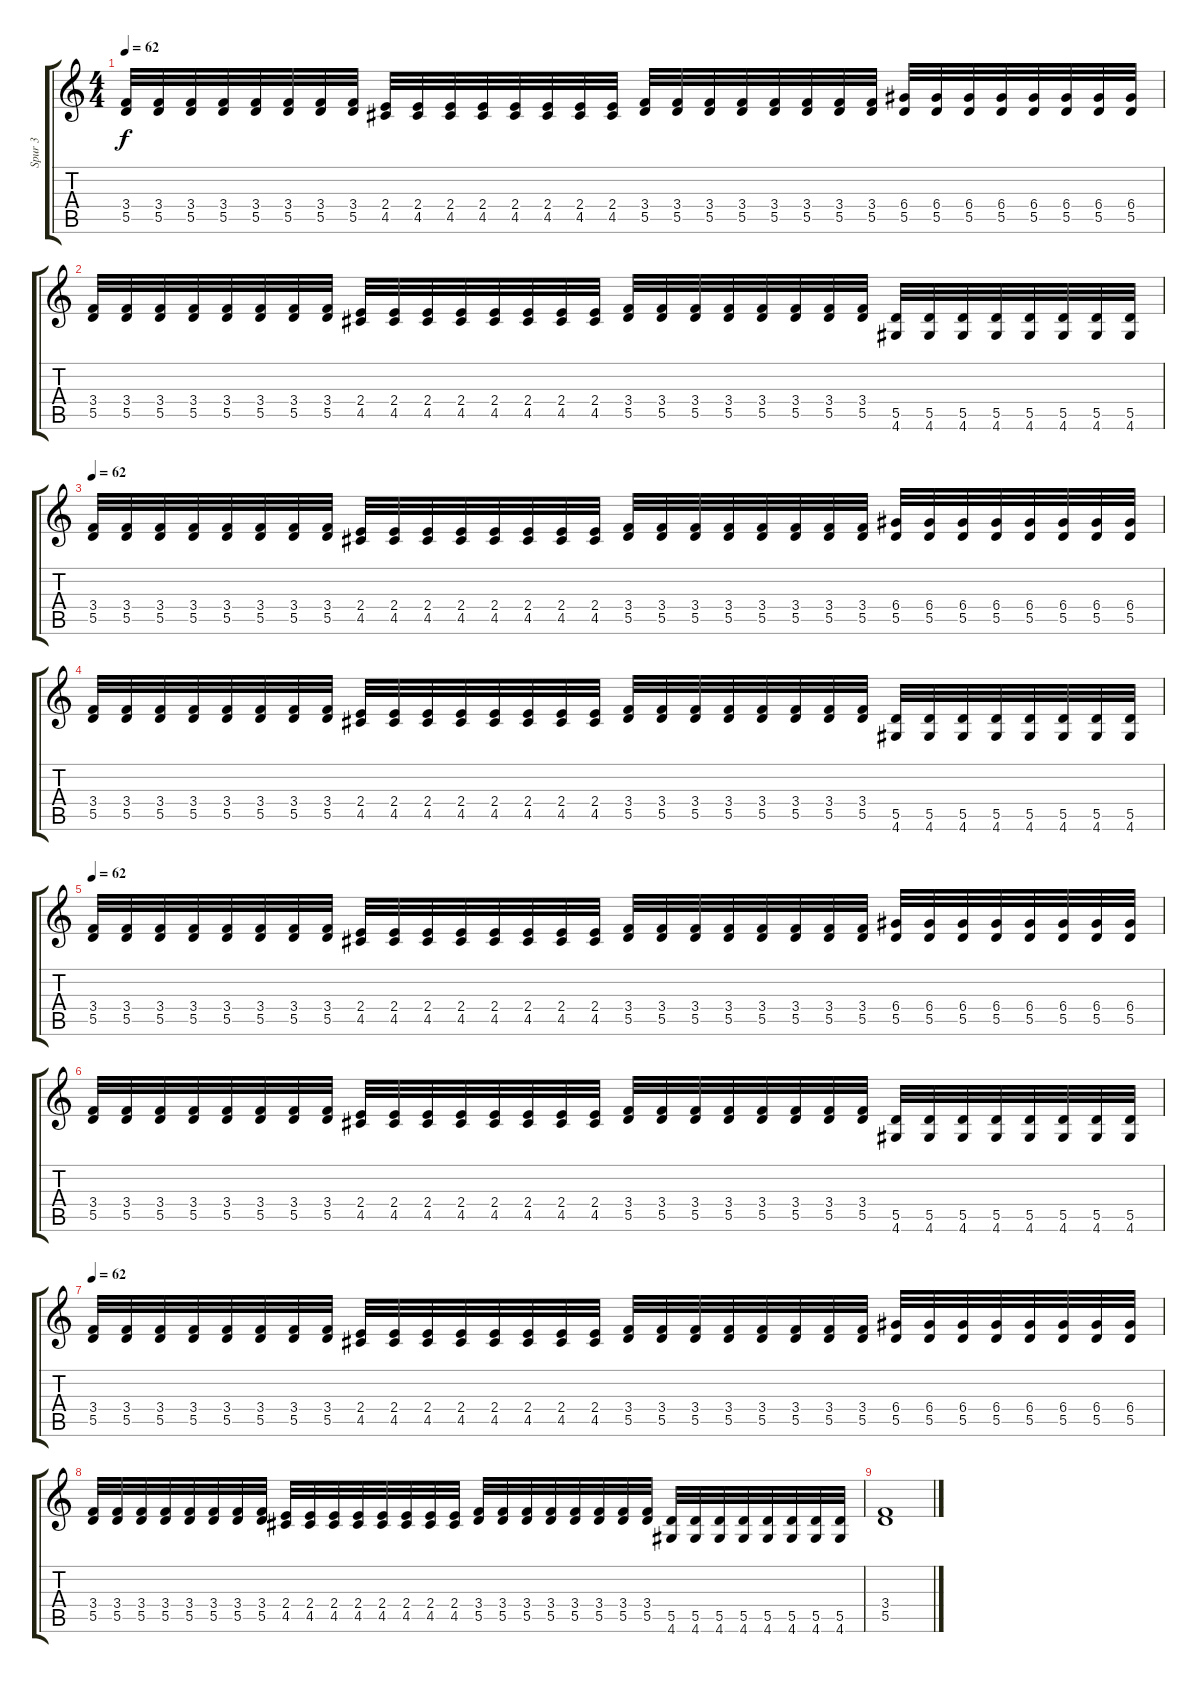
\track ("Spur 3" "Spur 3") {instrument distortionguitar}
\staff {score tabs}
\tuning (E4 B3 G3 D3 A2 E2) {hide}
\ts (4 4)
\tempo 62
\clef g2
\ks c
(3.4 5.5).32{dy f} (3.4 5.5).32 (3.4 5.5).32 (3.4 5.5).32 (3.4 5.5).32 (3.4 5.5).32 (3.4 5.5).32 (3.4 5.5).32 (2.4 4.5).32 (2.4 4.5).32 (2.4 4.5).32 (2.4 4.5).32 (2.4 4.5).32 (2.4 4.5).32 (2.4 4.5).32 (2.4 4.5).32 (3.4 5.5).32 (3.4 5.5).32 (3.4 5.5).32 (3.4 5.5).32 (3.4 5.5).32 (3.4 5.5).32 (3.4 5.5).32 (3.4 5.5).32 (6.4 5.5).32 (6.4 5.5).32 (6.4 5.5).32 (6.4 5.5).32 (6.4 5.5).32 (6.4 5.5).32 (6.4 5.5).32 (6.4 5.5).32 |
(3.4 5.5).32 (3.4 5.5).32 (3.4 5.5).32 (3.4 5.5).32 (3.4 5.5).32 (3.4 5.5).32 (3.4 5.5).32 (3.4 5.5).32 (2.4 4.5).32 (2.4 4.5).32 (2.4 4.5).32 (2.4 4.5).32 (2.4 4.5).32 (2.4 4.5).32 (2.4 4.5).32 (2.4 4.5).32 (3.4 5.5).32 (3.4 5.5).32 (3.4 5.5).32 (3.4 5.5).32 (3.4 5.5).32 (3.4 5.5).32 (3.4 5.5).32 (3.4 5.5).32 (5.5 4.6).32 (5.5 4.6).32 (5.5 4.6).32 (5.5 4.6).32 (5.5 4.6).32 (5.5 4.6).32 (5.5 4.6).32 (5.5 4.6).32 |
\tempo 62
(3.4 5.5).32 (3.4 5.5).32 (3.4 5.5).32 (3.4 5.5).32 (3.4 5.5).32 (3.4 5.5).32 (3.4 5.5).32 (3.4 5.5).32 (2.4 4.5).32 (2.4 4.5).32 (2.4 4.5).32 (2.4 4.5).32 (2.4 4.5).32 (2.4 4.5).32 (2.4 4.5).32 (2.4 4.5).32 (3.4 5.5).32 (3.4 5.5).32 (3.4 5.5).32 (3.4 5.5).32 (3.4 5.5).32 (3.4 5.5).32 (3.4 5.5).32 (3.4 5.5).32 (6.4 5.5).32 (6.4 5.5).32 (6.4 5.5).32 (6.4 5.5).32 (6.4 5.5).32 (6.4 5.5).32 (6.4 5.5).32 (6.4 5.5).32 |
(3.4 5.5).32 (3.4 5.5).32 (3.4 5.5).32 (3.4 5.5).32 (3.4 5.5).32 (3.4 5.5).32 (3.4 5.5).32 (3.4 5.5).32 (2.4 4.5).32 (2.4 4.5).32 (2.4 4.5).32 (2.4 4.5).32 (2.4 4.5).32 (2.4 4.5).32 (2.4 4.5).32 (2.4 4.5).32 (3.4 5.5).32 (3.4 5.5).32 (3.4 5.5).32 (3.4 5.5).32 (3.4 5.5).32 (3.4 5.5).32 (3.4 5.5).32 (3.4 5.5).32 (5.5 4.6).32 (5.5 4.6).32 (5.5 4.6).32 (5.5 4.6).32 (5.5 4.6).32 (5.5 4.6).32 (5.5 4.6).32 (5.5 4.6).32 |
\tempo 62
(3.4 5.5).32 (3.4 5.5).32 (3.4 5.5).32 (3.4 5.5).32 (3.4 5.5).32 (3.4 5.5).32 (3.4 5.5).32 (3.4 5.5).32 (2.4 4.5).32 (2.4 4.5).32 (2.4 4.5).32 (2.4 4.5).32 (2.4 4.5).32 (2.4 4.5).32 (2.4 4.5).32 (2.4 4.5).32 (3.4 5.5).32 (3.4 5.5).32 (3.4 5.5).32 (3.4 5.5).32 (3.4 5.5).32 (3.4 5.5).32 (3.4 5.5).32 (3.4 5.5).32 (6.4 5.5).32 (6.4 5.5).32 (6.4 5.5).32 (6.4 5.5).32 (6.4 5.5).32 (6.4 5.5).32 (6.4 5.5).32 (6.4 5.5).32 |
(3.4 5.5).32 (3.4 5.5).32 (3.4 5.5).32 (3.4 5.5).32 (3.4 5.5).32 (3.4 5.5).32 (3.4 5.5).32 (3.4 5.5).32 (2.4 4.5).32 (2.4 4.5).32 (2.4 4.5).32 (2.4 4.5).32 (2.4 4.5).32 (2.4 4.5).32 (2.4 4.5).32 (2.4 4.5).32 (3.4 5.5).32 (3.4 5.5).32 (3.4 5.5).32 (3.4 5.5).32 (3.4 5.5).32 (3.4 5.5).32 (3.4 5.5).32 (3.4 5.5).32 (5.5 4.6).32 (5.5 4.6).32 (5.5 4.6).32 (5.5 4.6).32 (5.5 4.6).32 (5.5 4.6).32 (5.5 4.6).32 (5.5 4.6).32 |
\tempo 62
(3.4 5.5).32 (3.4 5.5).32 (3.4 5.5).32 (3.4 5.5).32 (3.4 5.5).32 (3.4 5.5).32 (3.4 5.5).32 (3.4 5.5).32 (2.4 4.5).32 (2.4 4.5).32 (2.4 4.5).32 (2.4 4.5).32 (2.4 4.5).32 (2.4 4.5).32 (2.4 4.5).32 (2.4 4.5).32 (3.4 5.5).32 (3.4 5.5).32 (3.4 5.5).32 (3.4 5.5).32 (3.4 5.5).32 (3.4 5.5).32 (3.4 5.5).32 (3.4 5.5).32 (6.4 5.5).32 (6.4 5.5).32 (6.4 5.5).32 (6.4 5.5).32 (6.4 5.5).32 (6.4 5.5).32 (6.4 5.5).32 (6.4 5.5).32 |
(3.4 5.5).32 (3.4 5.5).32 (3.4 5.5).32 (3.4 5.5).32 (3.4 5.5).32 (3.4 5.5).32 (3.4 5.5).32 (3.4 5.5).32 (2.4 4.5).32 (2.4 4.5).32 (2.4 4.5).32 (2.4 4.5).32 (2.4 4.5).32 (2.4 4.5).32 (2.4 4.5).32 (2.4 4.5).32 (3.4 5.5).32 (3.4 5.5).32 (3.4 5.5).32 (3.4 5.5).32 (3.4 5.5).32 (3.4 5.5).32 (3.4 5.5).32 (3.4 5.5).32 (5.5 4.6).32 (5.5 4.6).32 (5.5 4.6).32 (5.5 4.6).32 (5.5 4.6).32 (5.5 4.6).32 (5.5 4.6).32 (5.5 4.6).32 |
(3.4 5.5).1
